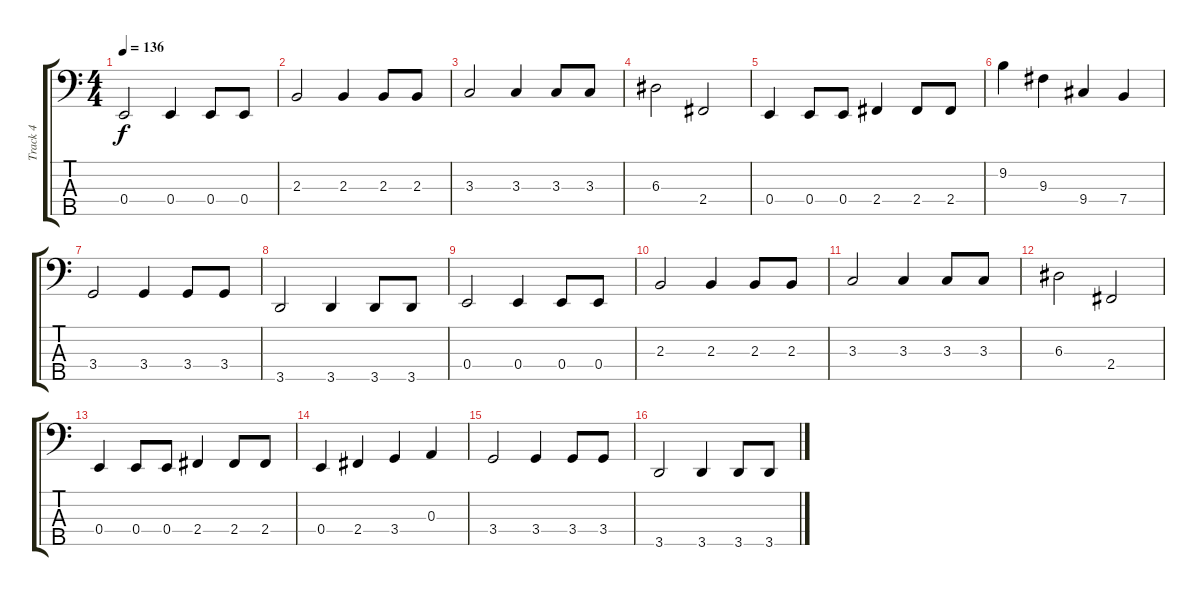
\track ("Track 4" "Track 4") {instrument electricbasspick}
\staff {score tabs}
\tuning (G2 D2 A1 E1 B0) {hide}
\ts (4 4)
\tempo 136
\clef f4
\ks c
0.4.2{dy f} 0.4.4 0.4.8 0.4.8 |
2.3.2 2.3.4 2.3.8 2.3.8 |
3.3.2 3.3.4 3.3.8 3.3.8 |
6.3.2 2.4.2 |
0.4.4 0.4.8 0.4.8 2.4.4 2.4.8 2.4.8 |
9.2.4 9.3.4 9.4.4 7.4.4 |
3.4.2 3.4.4 3.4.8 3.4.8 |
3.5.2 3.5.4 3.5.8 3.5.8 |
0.4.2 0.4.4 0.4.8 0.4.8 |
2.3.2 2.3.4 2.3.8 2.3.8 |
3.3.2 3.3.4 3.3.8 3.3.8 |
6.3.2 2.4.2 |
0.4.4 0.4.8 0.4.8 2.4.4 2.4.8 2.4.8 |
0.4.4 2.4.4 3.4.4 0.3.4 |
3.4.2 3.4.4 3.4.8 3.4.8 |
3.5.2 3.5.4 3.5.8 3.5.8
